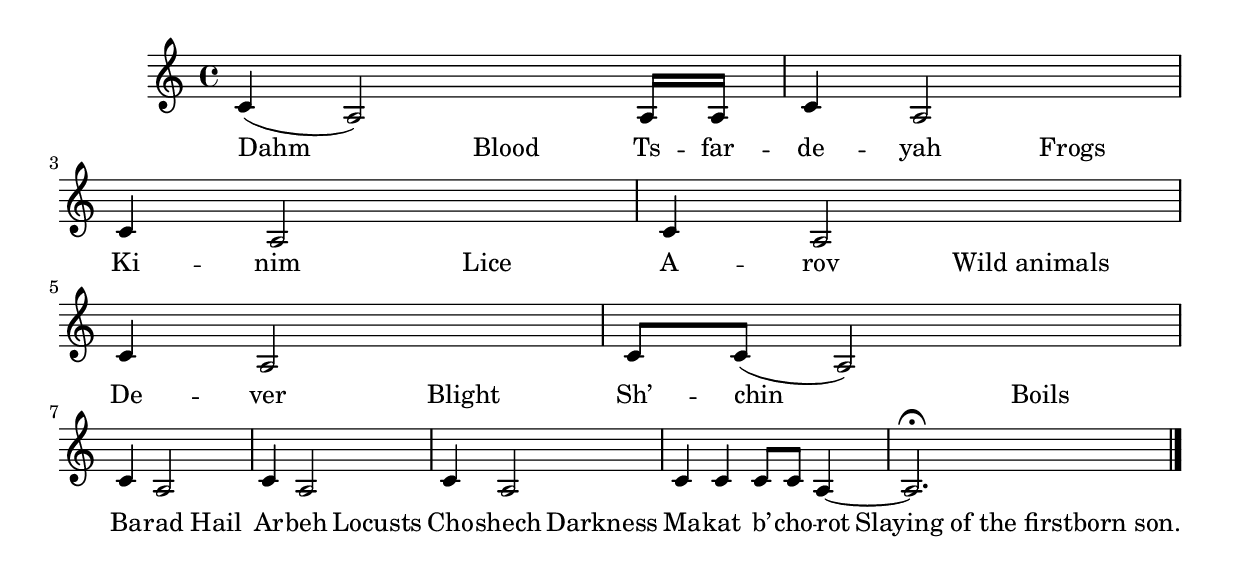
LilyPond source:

\version "2.13.54"

\include "defs.ly"

<<
  \new Staff \new Voice="melody" \relative c' {
    << {
        c( a2) r8 a16 a
      | c4 a2 r4 \break
      | c4 a2 r4
      | c4 a2 r4 \break
      | c4 a2 r4
      | c8 c( a2) r4 \break
      | c4 a2 r4
      | c4 a2 r4
      | c4 a2 r4
      | c4 c c8 c a4~
      | a2.\fermata r4 \bar "|."
      }
      {
	s2. \hideNotes c16 \unHideNotes s8.
	\repeat unfold 8 { s2. \hideNotes c4 \unHideNotes }
	s1 s2. \hideNotes c4
      }
  >>
  }
  
  \new Lyrics \lyricsto "melody" \lyricmode {
    Dahm Blood
    Ts -- far -- de -- yah Frogs
    Ki -- nim Lice
    A -- rov "Wild animals"
    De -- ver Blight
    Sh’ -- chin Boils
    Ba -- rad Hail
    Ar -- beh Locusts
    Cho -- shech Darkness
    Ma -- kat b’ -- cho -- rot "Slaying of the firstborn son."
  }
>>

